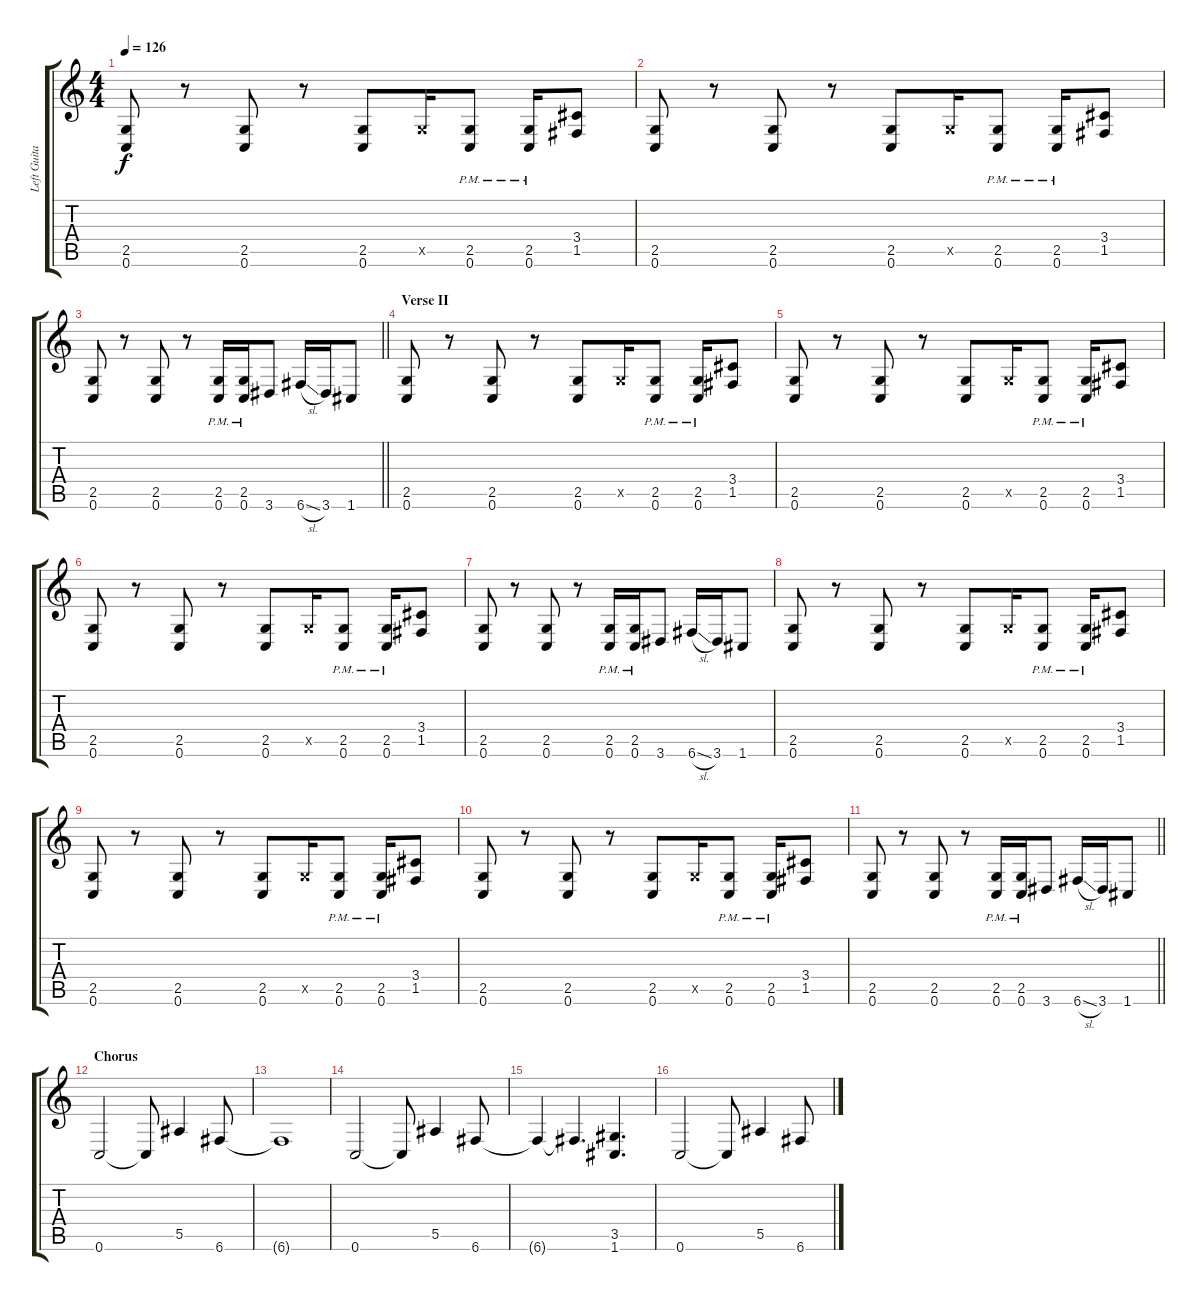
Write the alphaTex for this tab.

\track ("Left Guitar" "Left Guita") {instrument distortionguitar}
\staff {score tabs}
\tuning (C4 G3 Eb3 Bb2 F2 C2) {hide}
\ts (4 4)
\tempo 126
\clef g2
\ks c
(2.5 0.6).8{dy f} r.8 (2.5 0.6).8 r.8 (2.5 0.6).8 2.5{x}.16 (2.5{pm} 0.6{pm}).8 (2.5{pm} 0.6{pm}).16 (3.4 1.5).8 |
(2.5 0.6).8 r.8 (2.5 0.6).8 r.8 (2.5 0.6).8 2.5{x}.16 (2.5{pm} 0.6{pm}).8 (2.5{pm} 0.6{pm}).16 (3.4 1.5).8 |
\barLineRight lightlight
(2.5 0.6).8 r.8 (2.5 0.6).8 r.8 (2.5{pm} 0.6{pm}).16 (2.5{pm} 0.6{pm}).16 3.6.8 6.6{sl}.16 3.6.16 1.6.8 |
\section ("" "Verse II")
(2.5 0.6).8 r.8 (2.5 0.6).8 r.8 (2.5 0.6).8 2.5{x}.16 (2.5{pm} 0.6{pm}).8 (2.5{pm} 0.6{pm}).16 (3.4 1.5).8 |
(2.5 0.6).8 r.8 (2.5 0.6).8 r.8 (2.5 0.6).8 2.5{x}.16 (2.5{pm} 0.6{pm}).8 (2.5{pm} 0.6{pm}).16 (3.4 1.5).8 |
(2.5 0.6).8 r.8 (2.5 0.6).8 r.8 (2.5 0.6).8 2.5{x}.16 (2.5{pm} 0.6{pm}).8 (2.5{pm} 0.6{pm}).16 (3.4 1.5).8 |
(2.5 0.6).8 r.8 (2.5 0.6).8 r.8 (2.5{pm} 0.6{pm}).16 (2.5{pm} 0.6{pm}).16 3.6.8 6.6{sl}.16 3.6.16 1.6.8 |
(2.5 0.6).8 r.8 (2.5 0.6).8 r.8 (2.5 0.6).8 2.5{x}.16 (2.5{pm} 0.6{pm}).8 (2.5{pm} 0.6{pm}).16 (3.4 1.5).8 |
(2.5 0.6).8 r.8 (2.5 0.6).8 r.8 (2.5 0.6).8 2.5{x}.16 (2.5{pm} 0.6{pm}).8 (2.5{pm} 0.6{pm}).16 (3.4 1.5).8 |
(2.5 0.6).8 r.8 (2.5 0.6).8 r.8 (2.5 0.6).8 2.5{x}.16 (2.5{pm} 0.6{pm}).8 (2.5{pm} 0.6{pm}).16 (3.4 1.5).8 |
\barLineRight lightlight
(2.5 0.6).8 r.8 (2.5 0.6).8 r.8 (2.5{pm} 0.6{pm}).16 (2.5{pm} 0.6{pm}).16 3.6.8 6.6{sl}.16 3.6.16 1.6.8 |
\section ("" "Chorus")
0.6.2 0.6{t}.8 5.5.4 6.6.8 |
6.6{t}.1 |
0.6.2 0.6{t}.8 5.5.4 6.6.8 |
6.6{t}.4 6.6{t}.4{d} (3.5 1.6).4{d} |
0.6.2 0.6{t}.8 5.5.4 6.6.8
